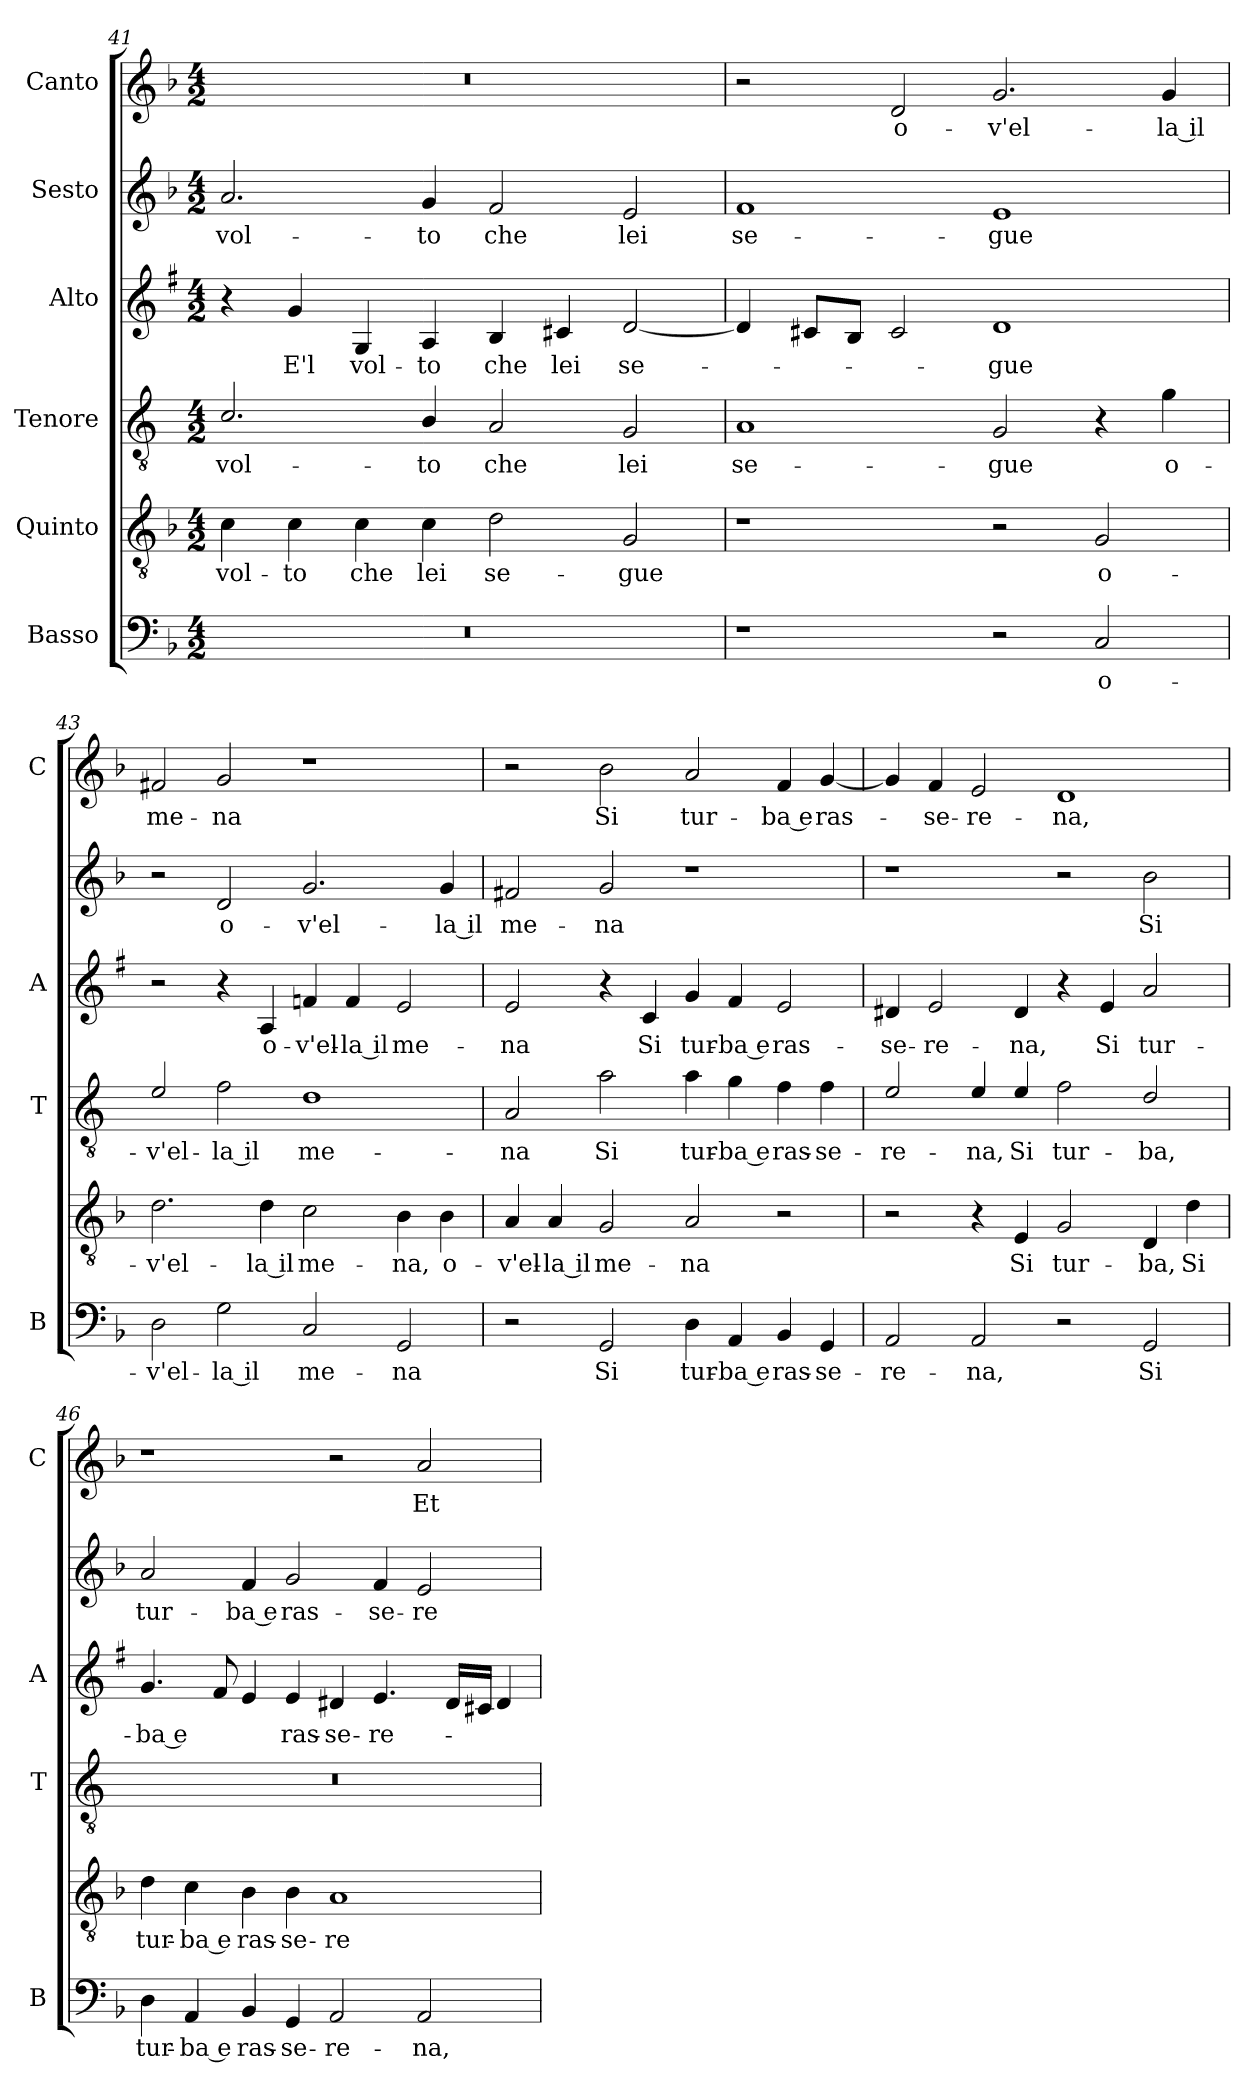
**kern	**text	**kern	**text	**kern	**text	**kern	**text	**kern	**text	**kern	**text
*part6	*part6	*part5	*part5	*part4	*part4	*part3	*part3	*part2	*part2	*part1	*part1
*staff6	*staff6	*staff5	*staff5	*staff4	*staff4	*staff3	*staff3	*staff2	*staff2	*staff1	*staff1
*I"Basso	*	*I"Quinto	*	*I"Tenore	*	*I"Alto	*	*I"Sesto	*	*I"Canto	*
*I'B	*	*	*	*I'T	*	*I'A	*	*	*	*I'C	*
*clefF4	*	*clefGv2	*	*clefGv2	*	*clefG2	*	*clefG2	*	*clefG2	*
*	*	*	*	*ITrd4c7	*	*ITrd1c2	*	*	*	*	*
*k[b-]	*	*k[b-]	*	*k[b-]	*	*k[b-]	*	*k[b-]	*	*k[b-]	*
*F:	*	*F:	*	*F:	*	*F:	*	*F:	*	*F:	*
*M4/2	*	*M4/2	*	*M4/2	*	*M4/2	*	*M4/2	*	*M4/2	*
=41	=41	=41	=41	=41	=41	=41	=41	=41	=41	=41	=41
!	!	!	!LO:LY:b	!	!LO:LY:b	!	!	!	!LO:LY:b	!	!
0r	.	4c\	vol-	2.F/	vol-	4r	.	2.a/	vol-	0r	.
!	!	!	!LO:LY:b	!	!	!	!LO:LY:b	!	!	!	!
.	.	4c\	-to	.	.	4f/	E'l	.	.	.	.
!	!	!	!LO:LY:b	!	!	!	!LO:LY:b	!	!	!	!
.	.	4c\	che	.	.	4F/	vol-	.	.	.	.
!	!	!	!LO:LY:b	!	!LO:LY:b	!	!LO:LY:b	!	!LO:LY:b	!	!
.	.	4c\	lei	4E/	-to	4G/	-to	4g/	-to	.	.
!	!	!	!LO:LY:b	!	!LO:LY:b	!	!LO:LY:b	!	!LO:LY:b	!	!
.	.	2d\	se-	2D/	che	4A/	che	2f/	che	.	.
!	!	!	!	!	!	!	!LO:LY:b	!	!	!	!
.	.	.	.	.	.	4Bn/	lei	.	.	.	.
!	!	!	!LO:LY:b	!	!LO:LY:b	!	!LO:LY:b	!	!LO:LY:b	!	!
.	.	2G/	-gue	2C/	lei	[2c/	se-	2e/	lei	.	.
=42	=42	=42	=42	=42	=42	=42	=42	=42	=42	=42	=42
!	!	!	!	!	!LO:LY:b	!	!	!	!LO:LY:b	!	!
1r	.	1r	.	1D	se-	4c/]	.	1f	se-	2r	.
.	.	.	.	.	.	8Bn/L	.	.	.	.	.
.	.	.	.	.	.	8A/J	.	.	.	.	.
!	!	!	!	!	!	!	!	!	!	!	!LO:LY:b
.	.	.	.	.	.	2B/	.	.	.	2d/	o-
!	!	!	!	!	!LO:LY:b	!	!LO:LY:b	!	!LO:LY:b	!	!LO:LY:b
2r	.	2r	.	2C/	-gue	1c	-gue	1e	-gue	2.g/	-v'el-
!	!LO:LY:b	!	!LO:LY:b	!	!	!	!	!	!	!	!
2C/	o-	2G/	o-	4r	.	.	.	.	.	.	.
!	!	!	!	!	!LO:LY:b	!	!	!	!	!	!LO:LY:b
.	.	.	.	4c\	o-	.	.	.	.	4g/	-la il
=43	=43	=43	=43	=43	=43	=43	=43	=43	=43	=43	=43
!	!LO:LY:b	!	!LO:LY:b	!	!LO:LY:b	!	!	!	!	!	!LO:LY:b
2D\	-v'el-	2.d\	-v'el-	2A/	-v'el-	2r	.	2r	.	2f#X/	me-
!	!LO:LY:b	!	!	!	!LO:LY:b	!	!	!	!LO:LY:b	!	!LO:LY:b
2G\	-la il	.	.	2B-\	-la il	4r	.	2d/	o-	2g/	-na
!	!	!	!LO:LY:b	!	!	!	!LO:LY:b	!	!	!	!
.	.	4d\	-la il	.	.	4G/	o-	.	.	.	.
!	!LO:LY:b	!	!LO:LY:b	!	!LO:LY:b	!	!LO:LY:b	!	!LO:LY:b	!	!
2C/	me-	2c\	me-	1G	me-	4e-X/	-v'el-	2.g/	-v'el-	1r	.
!	!	!	!	!	!	!	!LO:LY:b	!	!	!	!
.	.	.	.	.	.	4e-/	-la il	.	.	.	.
!	!LO:LY:b	!	!LO:LY:b	!	!	!	!LO:LY:b	!	!	!	!
2GG/	-na	4B-\	-na,	.	.	2d/	me-	.	.	.	.
!	!	!	!LO:LY:b	!	!	!	!	!	!LO:LY:b	!	!
.	.	4B-\	o-	.	.	.	.	4g/	-la il	.	.
!!LO:PB:g=z
=44	=44	=44	=44	=44	=44	=44	=44	=44	=44	=44	=44
!	!	!	!LO:LY:b	!	!LO:LY:b	!	!LO:LY:b	!	!LO:LY:b	!	!
2r	.	4A/	-v'el-	2D/	-na	2d/	-na	2f#X/	me-	2r	.
!	!	!	!LO:LY:b	!	!	!	!	!	!	!	!
.	.	4A/	-la il	.	.	.	.	.	.	.	.
!	!LO:LY:b	!	!LO:LY:b	!	!LO:LY:b	!	!	!	!LO:LY:b	!	!LO:LY:b
2GG/	Si	2G/	me-	2d\	Si	4r	.	2g/	-na	2b-\	Si
!	!	!	!	!	!	!	!LO:LY:b	!	!	!	!
.	.	.	.	.	.	4B-/	Si	.	.	.	.
!	!LO:LY:b	!	!LO:LY:b	!	!LO:LY:b	!	!LO:LY:b	!	!	!	!LO:LY:b
4D\	tur-	2A/	-na	4d\	tur-	4f/	tur-	1r	.	2a/	tur-
!	!LO:LY:b	!	!	!	!LO:LY:b	!	!LO:LY:b	!	!	!	!
4AA/	-ba e	.	.	4c\	-ba e	4e/	-ba e	.	.	.	.
!	!LO:LY:b	!	!	!	!LO:LY:b	!	!LO:LY:b	!	!	!	!LO:LY:b
4BB-/	ras-	2r	.	4B-\	ras-	2d/	ras-	.	.	4f/	-ba e
!	!LO:LY:b	!	!	!	!LO:LY:b	!	!	!	!	!	!LO:LY:b
4GG/	-se-	.	.	4B-\	-se-	.	.	.	.	[4g/	ras-
=45	=45	=45	=45	=45	=45	=45	=45	=45	=45	=45	=45
!	!LO:LY:b	!	!	!	!LO:LY:b	!	!LO:LY:b	!	!	!	!
2AA/	-re-	2r	.	2A/	-re-	4c#X/	-se-	1r	.	4g/]	.
!	!	!	!	!	!	!	!LO:LY:b	!	!	!	!LO:LY:b
.	.	.	.	.	.	2d/	-re-	.	.	4f/	-se-
!	!LO:LY:b	!	!	!	!LO:LY:b	!	!	!	!	!	!LO:LY:b
2AA/	-na,	4r	.	4A/	-na,	.	.	.	.	2e/	-re-
!	!	!	!LO:LY:b	!	!LO:LY:b	!	!LO:LY:b	!	!	!	!
.	.	4E/	Si	4A/	Si	4c#/	-na,	.	.	.	.
!	!	!	!LO:LY:b	!	!LO:LY:b	!	!	!	!	!	!LO:LY:b
2r	.	2G/	tur-	2B-\	tur-	4r	.	2r	.	1d	-na,
!	!	!	!	!	!	!	!LO:LY:b	!	!	!	!
.	.	.	.	.	.	4d/	Si	.	.	.	.
!	!LO:LY:b	!	!LO:LY:b	!	!LO:LY:b	!	!LO:LY:b	!	!LO:LY:b	!	!
2GG/	Si	4D/	-ba,	2G/	-ba,	2g/	tur-	2b-\	Si	.	.
!	!	!	!LO:LY:b	!	!	!	!	!	!	!	!
.	.	4d\	Si	.	.	.	.	.	.	.	.
=46	=46	=46	=46	=46	=46	=46	=46	=46	=46	=46	=46
!	!LO:LY:b	!	!LO:LY:b	!	!	!	!LO:LY:b	!	!LO:LY:b	!	!
4D\	tur-	4d\	tur-	0r	.	4.f/	-ba e	2a/	tur-	1r	.
!	!LO:LY:b	!	!LO:LY:b	!	!	!	!	!	!	!	!
4AA/	-ba e	4c\	-ba e	.	.	.	.	.	.	.	.
.	.	.	.	.	.	8e/	.	.	.	.	.
!	!LO:LY:b	!	!LO:LY:b	!	!	!	!	!	!LO:LY:b	!	!
4BB-/	ras-	4B-\	ras-	.	.	4d/	.	4f/	-ba e	.	.
!	!LO:LY:b	!	!LO:LY:b	!	!	!	!LO:LY:b	!	!LO:LY:b	!	!
4GG/	-se-	4B-\	-se-	.	.	4d/	ras-	2g/	ras-	.	.
!	!LO:LY:b	!	!LO:LY:b	!	!	!	!LO:LY:b	!	!	!	!
2AA/	-re-	1A	-re-	.	.	4c#X/	-se-	.	.	2r	.
!	!	!	!	!	!	!	!LO:LY:b	!	!LO:LY:b	!	!
.	.	.	.	.	.	4.d/	-re-	4f/	-se-	.	.
!	!LO:LY:b	!	!	!	!	!	!	!	!LO:LY:b	!	!LO:LY:b
2AA/	-na,	.	.	.	.	.	.	2e/	-re-	2a/	Et
.	.	.	.	.	.	16c#/LL	.	.	.	.	.
.	.	.	.	.	.	16Bn/JJ	.	.	.	.	.
.	.	.	.	.	.	4c#/	.	.	.	.	.
=	=	=	=	=	=	=	=	=	=	=	=
*-	*-	*-	*-	*-	*-	*-	*-	*-	*-	*-	*-
